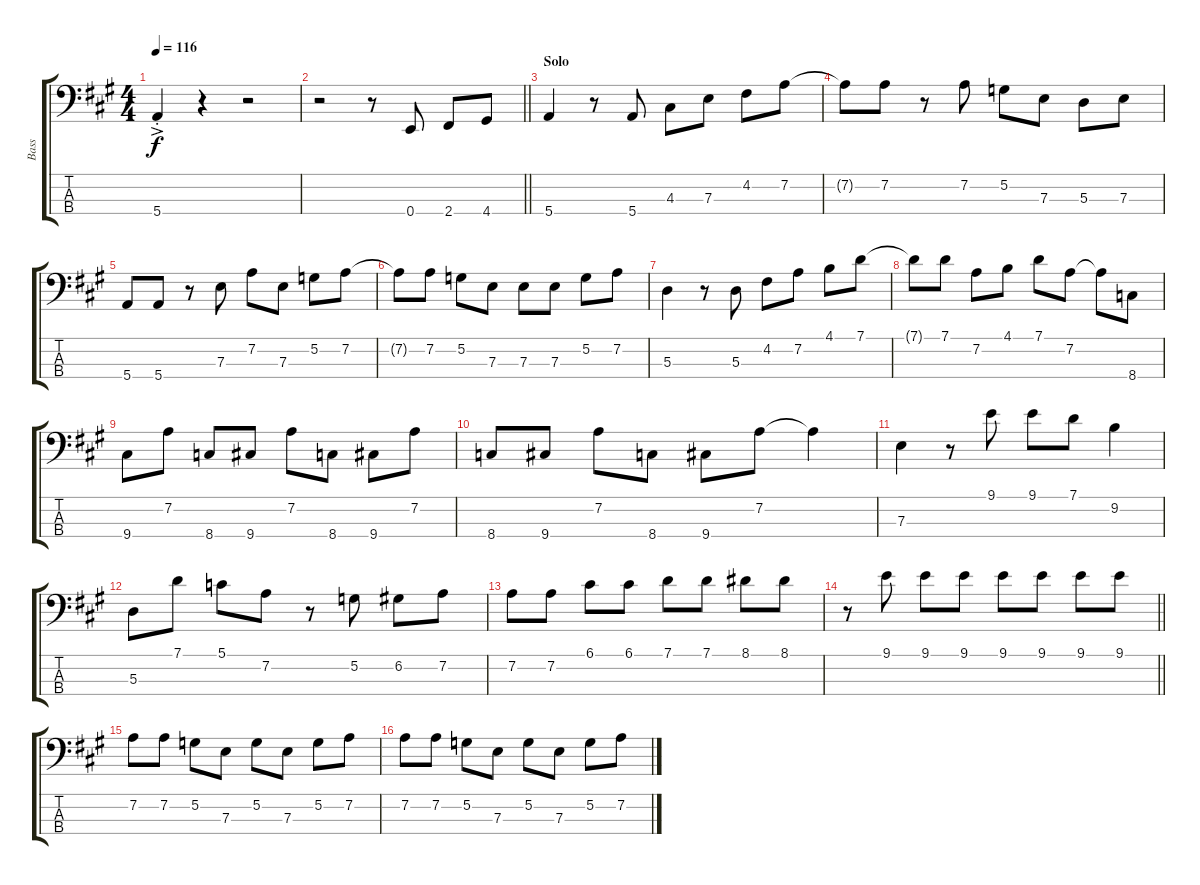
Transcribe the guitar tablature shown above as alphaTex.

\track ("Bass" "Bass") {instrument electricbassfinger}
\staff {score tabs}
\tuning (G2 D2 A1 E1) {hide}
\ts (4 4)
\tempo 116
\clef f4
\ks a
5.4{ac st}.4{dy f} r.4 r.2 |
\barLineRight lightlight
r.2 r.8 0.4.8 2.4.8 4.4.8 |
\section ("" "Solo")
5.4.4 r.8 5.4.8 4.3.8 7.3.8 4.2.8 7.2.8 |
7.2{t}.8 7.2.8 r.8 7.2.8 5.2.8 7.3.8 5.3.8 7.3.8 |
5.4.8 5.4.8 r.8 7.3.8 7.2.8 7.3.8 5.2.8 7.2.8 |
7.2{t}.8 7.2.8 5.2.8 7.3.8 7.3.8 7.3.8 5.2.8 7.2.8 |
5.3.4 r.8 5.3.8 4.2.8 7.2.8 4.1.8 7.1.8 |
7.1{t}.8 7.1.8 7.2.8 4.1.8 7.1.8 7.2.8 7.2{t}.8 8.4.8 |
9.4.8 7.2.8 8.4.8 9.4.8 7.2.8 8.4.8 9.4.8 7.2.8 |
8.4.8 9.4.8 7.2.8 8.4.8 9.4.8 7.2.8 7.2{t}.4 |
7.3.4 r.8 9.1.8 9.1.8 7.1.8 9.2.4 |
5.3.8 7.1.8 5.1.8 7.2.8 r.8 5.2.8 6.2.8 7.2.8 |
7.2.8 7.2.8 6.1.8 6.1.8 7.1.8 7.1.8 8.1.8 8.1.8 |
\barLineRight lightlight
r.8 9.1.8 9.1.8 9.1.8 9.1.8 9.1.8 9.1.8 9.1.8 |
7.2.8 7.2.8 5.2.8 7.3.8 5.2.8 7.3.8 5.2.8 7.2.8 |
7.2.8 7.2.8 5.2.8 7.3.8 5.2.8 7.3.8 5.2.8 7.2.8
